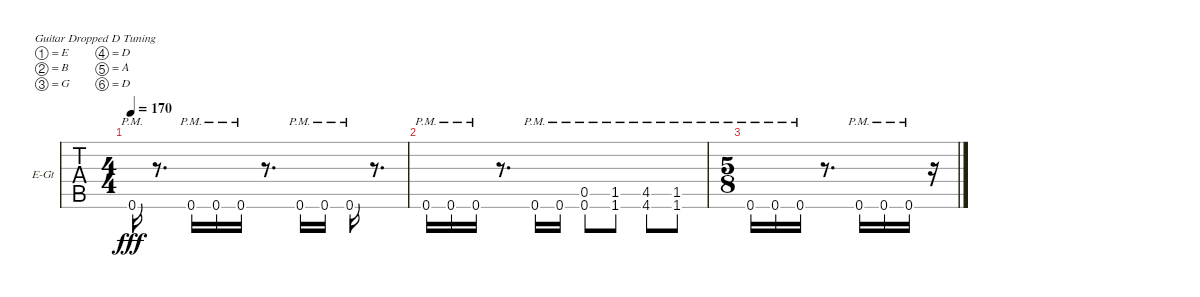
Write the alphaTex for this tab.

\defaultSystemsLayout 4
\bracketExtendMode groupsimilarinstruments
\firstSystemTrackNameOrientation horizontal
\otherSystemsTrackNameOrientation horizontal
\track ("Mark Morton" "E-Gt") {instrument distortionguitar}
\staff {tabs}
\tuning (E4 B3 G3 D3 A2 D2)
\ts (4 4)
\tempo 170
\clef g2
\ks c
0.6{pm}.16{dy fff} r.8{d} 0.6{pm}.16 0.6{pm}.16 0.6{pm}.16 r.8{d} 0.6{pm}.16 0.6{pm}.16 0.6{pm}.16 r.8{d} |
0.6{pm}.16 0.6{pm}.16 0.6{pm}.16 r.8{d} 0.6{pm}.16 0.6{pm}.16 (0.6{pm} 0.5{pm}).8 (1.6{pm} 1.5{pm}).8 (4.6{pm} 4.5{pm}).8 (1.6{pm} 1.5{pm}).8 |
\ts (5 8)
0.6{pm}.16 0.6{pm}.16 0.6{pm}.16 r.8{d} 0.6{pm}.16 0.6{pm}.16 0.6{pm}.16 r.16
